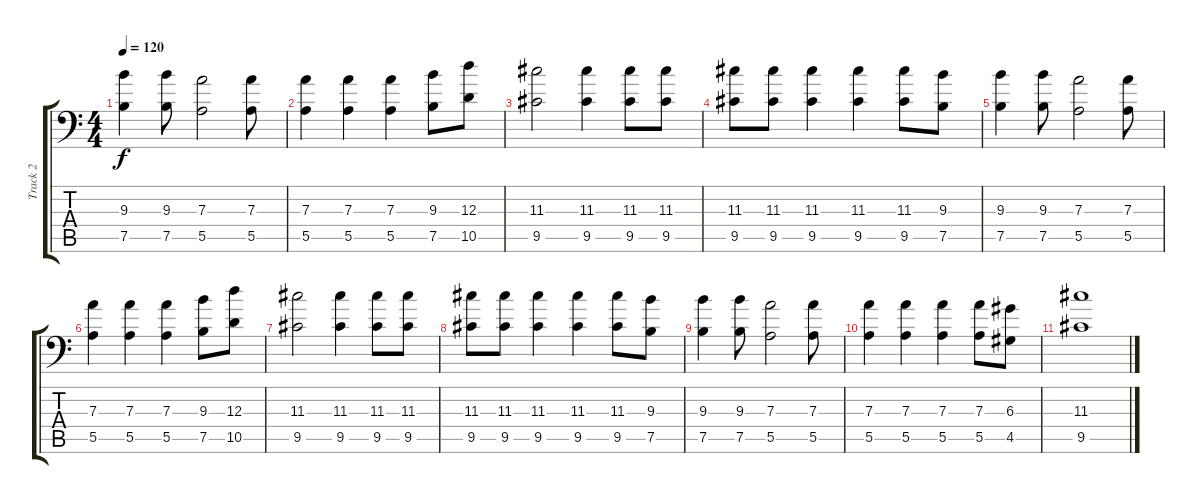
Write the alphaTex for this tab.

\track ("Track 2" "Track 2") {instrument distortionguitar}
\staff {score tabs}
\tuning (B3 Gb3 D3 A2 E2 A1) {hide}
\ts (4 4)
\tempo 120
\clef f4
\ks c
(9.3 7.5).4{dy f} (9.3 7.5).8 (7.3 5.5).2 (7.3 5.5).8 |
(7.3 5.5).4 (7.3 5.5).4 (7.3 5.5).4 (9.3 7.5).8 (12.3 10.5).8 |
(11.3 9.5).2 (11.3 9.5).4 (11.3 9.5).8 (11.3 9.5).8 |
(11.3 9.5).8 (11.3 9.5).8 (11.3 9.5).4 (11.3 9.5).4 (11.3 9.5).8 (9.3 7.5).8 |
(9.3 7.5).4 (9.3 7.5).8 (7.3 5.5).2 (7.3 5.5).8 |
(7.3 5.5).4 (7.3 5.5).4 (7.3 5.5).4 (9.3 7.5).8 (12.3 10.5).8 |
(11.3 9.5).2 (11.3 9.5).4 (11.3 9.5).8 (11.3 9.5).8 |
(11.3 9.5).8 (11.3 9.5).8 (11.3 9.5).4 (11.3 9.5).4 (11.3 9.5).8 (9.3 7.5).8 |
(9.3 7.5).4 (9.3 7.5).8 (7.3 5.5).2 (7.3 5.5).8 |
(7.3 5.5).4 (7.3 5.5).4 (7.3 5.5).4 (7.3 5.5).8 (6.3 4.5).8 |
(11.3 9.5).1
